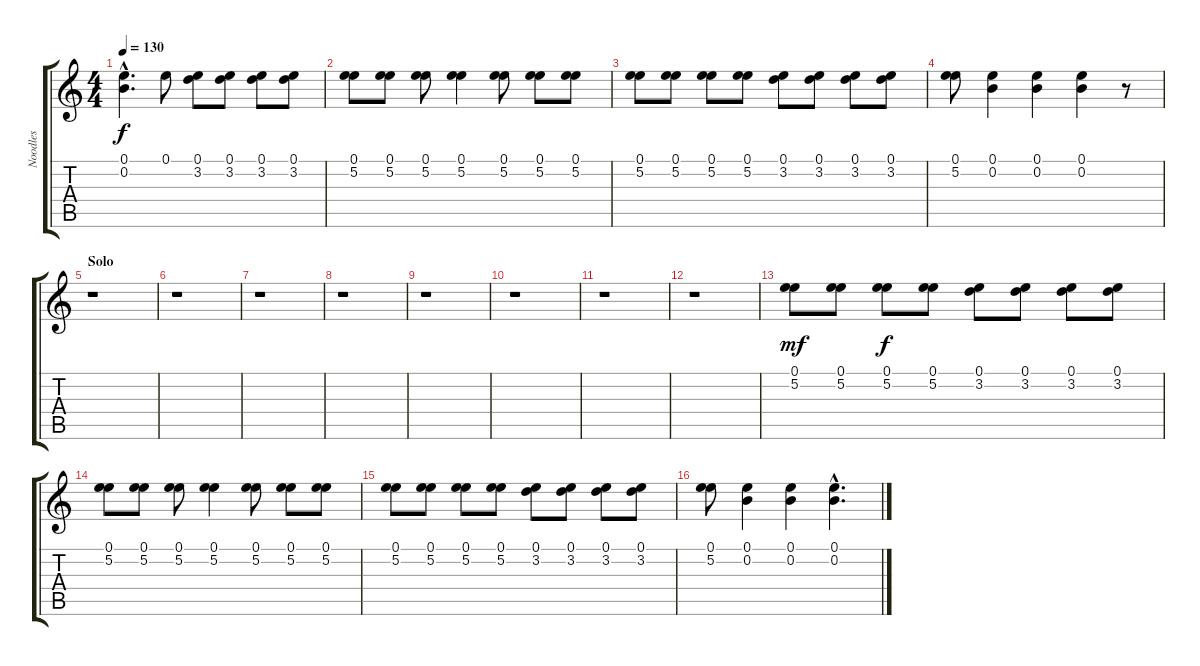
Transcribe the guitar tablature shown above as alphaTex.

\track ("Noodles" "Noodles") {instrument electricguitarclean}
\staff {score tabs}
\tuning (E4 B3 G3 D3 A2 E2) {hide}
\ts (4 4)
\tempo 130
\clef g2
\ks c
(0.1{hac t} 0.2{hac t}).4{d dy f} 0.1.8 (0.1 3.2).8 (0.1 3.2).8 (0.1 3.2).8 (0.1 3.2).8 |
(0.1 5.2).8 (0.1 5.2).8 (0.1 5.2).8 (0.1 5.2).4 (0.1 5.2).8 (0.1 5.2).8 (0.1 5.2).8 |
(0.1 5.2).8 (0.1 5.2).8 (0.1 5.2).8 (0.1 5.2).8 (0.1 3.2).8 (0.1 3.2).8 (0.1 3.2).8 (0.1 3.2).8 |
(0.1 5.2).8 (0.1 0.2).4 (0.1 0.2).4 (0.1 0.2).4 r.8 |
\section ("" "Solo")
r.1 |
r.1 |
r.1 |
r.1 |
r.1 |
r.1 |
r.1 |
r.1 |
(0.1 5.2).8{dy mf} (0.1 5.2).8 (0.1 5.2).8{dy f} (0.1 5.2).8 (0.1 3.2).8 (0.1 3.2).8 (0.1 3.2).8 (0.1 3.2).8 |
(0.1 5.2).8 (0.1 5.2).8 (0.1 5.2).8 (0.1 5.2).4 (0.1 5.2).8 (0.1 5.2).8 (0.1 5.2).8 |
(0.1 5.2).8 (0.1 5.2).8 (0.1 5.2).8 (0.1 5.2).8 (0.1 3.2).8 (0.1 3.2).8 (0.1 3.2).8 (0.1 3.2).8 |
(0.1 5.2).8 (0.1 0.2).4 (0.1 0.2).4 (0.1{hac} 0.2{hac}).4{d}
